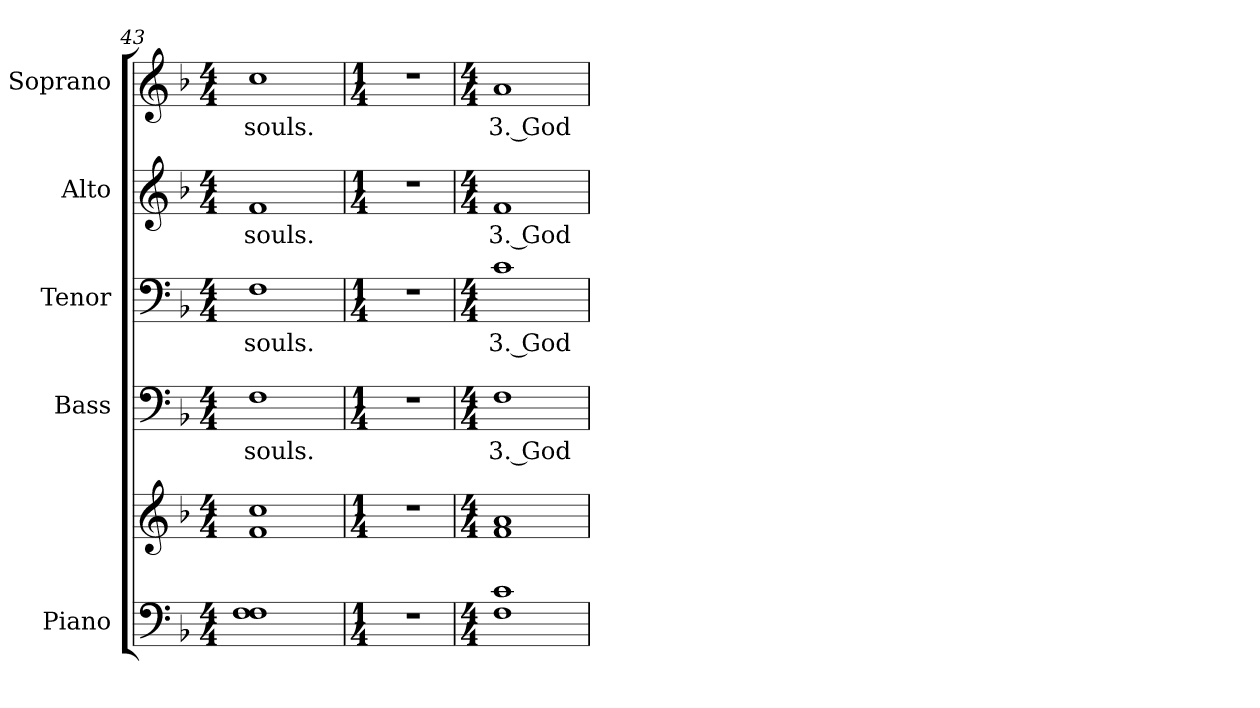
**kern	**kern	**kern	**text	**kern	**text	**kern	**text	**kern	**text
*part5	*part5	*part4	*part4	*part3	*part3	*part2	*part2	*part1	*part1
*staff6	*staff5	*staff4	*staff4	*staff3	*staff3	*staff2	*staff2	*staff1	*staff1
*I"Piano	*	*I"Bass	*	*I"Tenor	*	*I"Alto	*	*I"Soprano	*
*I'Pno.	*	*I'B.	*	*I'T.	*	*I'A.	*	*I'S.	*
*clefF4	*clefG2	*clefF4	*	*clefF4	*	*clefG2	*	*clefG2	*
*k[b-]	*k[b-]	*k[b-]	*	*k[b-]	*	*k[b-]	*	*k[b-]	*
*F:	*F:	*F:	*	*F:	*	*F:	*	*F:	*
*M4/4	*M4/4	*M4/4	*	*M4/4	*	*M4/4	*	*M4/4	*
=43	=43	=43	=43	=43	=43	=43	=43	=43	=43
!	!	!	!LO:LY:b:color=#000000	!	!	!	!	!	!
!	!	!	!	!	!LO:LY:b:color=#000000	!	!	!	!
!	!	!	!	!	!	!	!LO:LY:b:color=#000000	!	!
!	!	!	!	!	!	!	!	!	!LO:LY:b:color=#000000
1Fi 1Fi	1fi 1cci	1Fi	souls.	1Fi	souls.	1fi	souls.	1cci	souls.
=44	=44	=44	=44	=44	=44	=44	=44	=44	=44
*M1/4	*M1/4	*M1/4	*	*M1/4	*	*M1/4	*	*M1/4	*
!LO:N:vis=1	!LO:N:vis=1	!LO:N:vis=1	!	!LO:N:vis=1	!	!LO:N:vis=1	!	!LO:N:vis=1	!
4r	4r	4r	.	4r	.	4r	.	4r	.
=45	=45	=45	=45	=45	=45	=45	=45	=45	=45
*M4/4	*M4/4	*M4/4	*	*M4/4	*	*M4/4	*	*M4/4	*
!	!	!	!LO:LY:b:color=#000000	!	!	!	!	!	!
!	!	!	!	!	!LO:LY:b:color=#000000	!	!	!	!
!	!	!	!	!	!	!	!LO:LY:b:color=#000000	!	!
!	!	!	!	!	!	!	!	!	!LO:LY:b:color=#000000
1Fi 1ci	1fi 1ai	1Fi	3. God	1ci	3. God	1fi	3. God	1ai	3. God
=	=	=	=	=	=	=	=	=	=
*-	*-	*-	*-	*-	*-	*-	*-	*-	*-
